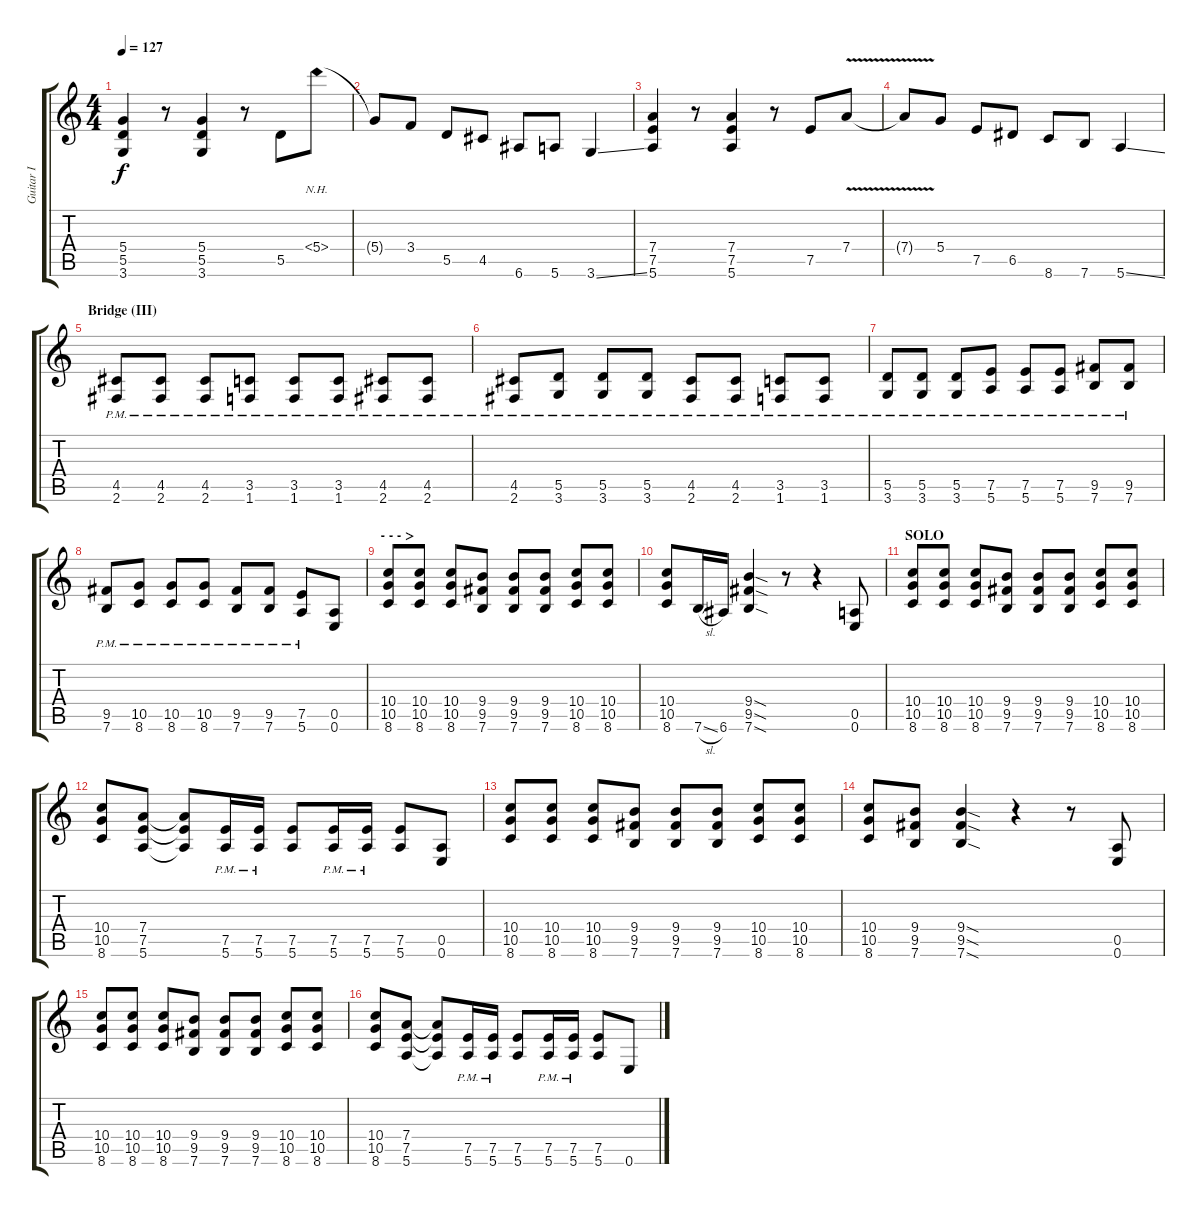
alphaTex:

\track ("Guitar I" "Guitar I") {instrument distortionguitar}
\staff {score tabs}
\tuning (E4 B3 G3 D3 A2 E2) {hide}
\ts (4 4)
\tempo 127
\clef g2
\ks c
(5.4 5.5 3.6).4{dy f} r.8 (5.4 5.5 3.6).4 r.8 5.5.8 5.4{nh}.8 |
5.4{t}.8 3.4.8 5.5.8 4.5.8 6.6.8 5.6.8 3.6{ss}.4 |
(7.4 7.5 5.6).4 r.8 (7.4 7.5 5.6).4 r.8 7.5.8 7.4{v}.8 |
7.4{t}.8 5.4.8 7.5.8 6.5.8 8.6.8 7.6.8 5.6{ss}.4 |
\section ("" "Bridge (III)")
(4.5{pm} 2.6{pm}).8 (4.5{pm} 2.6{pm}).8 (4.5{pm} 2.6{pm}).8 (3.5{pm} 1.6{pm}).8 (3.5{pm} 1.6{pm}).8 (3.5{pm} 1.6{pm}).8 (4.5{pm} 2.6{pm}).8 (4.5{pm} 2.6{pm}).8 |
(4.5{pm} 2.6{pm}).8 (5.5{pm} 3.6{pm}).8 (5.5{pm} 3.6{pm}).8 (5.5{pm} 3.6{pm}).8 (4.5{pm} 2.6{pm}).8 (4.5{pm} 2.6{pm}).8 (3.5{pm} 1.6{pm}).8 (3.5{pm} 1.6{pm}).8 |
(5.5{pm} 3.6{pm}).8 (5.5{pm} 3.6{pm}).8 (5.5{pm} 3.6{pm}).8 (7.5{pm} 5.6{pm}).8 (7.5{pm} 5.6{pm}).8 (7.5{pm} 5.6{pm}).8 (9.5{pm} 7.6{pm}).8 (9.5{pm} 7.6{pm}).8 |
(9.5{pm} 7.6{pm}).8 (10.5{pm} 8.6{pm}).8 (10.5{pm} 8.6{pm}).8 (10.5{pm} 8.6{pm}).8 (9.5{pm} 7.6{pm}).8 (9.5{pm} 7.6{pm}).8 (7.5{pm} 5.6{pm}).8 (0.5 0.6).8 |
\section ("" "- - - >")
(10.4 10.5 8.6).8 (10.4 10.5 8.6).8 (10.4 10.5 8.6).8 (9.4 9.5 7.6).8 (9.4 9.5 7.6).8 (9.4 9.5 7.6).8 (10.4 10.5 8.6).8 (10.4 10.5 8.6).8 |
(10.4 10.5 8.6).8 7.6{sl}.16 6.6.16 (9.4{sod} 9.5{sod} 7.6{sod}).4 r.8 r.4 (0.5 0.6).8 |
\section ("" "SOLO")
(10.4 10.5 8.6).8 (10.4 10.5 8.6).8 (10.4 10.5 8.6).8 (9.4 9.5 7.6).8 (9.4 9.5 7.6).8 (9.4 9.5 7.6).8 (10.4 10.5 8.6).8 (10.4 10.5 8.6).8 |
(10.4 10.5 8.6).8 (7.4 7.5 5.6).8 (7.4{t} 7.5{t} 5.6{t}).8 (7.5{pm} 5.6{pm}).16 (7.5{pm} 5.6{pm}).16 (7.5 5.6).8 (7.5{pm} 5.6{pm}).16 (7.5{pm} 5.6{pm}).16 (7.5 5.6).8 (0.5 0.6).8 |
(10.4 10.5 8.6).8 (10.4 10.5 8.6).8 (10.4 10.5 8.6).8 (9.4 9.5 7.6).8 (9.4 9.5 7.6).8 (9.4 9.5 7.6).8 (10.4 10.5 8.6).8 (10.4 10.5 8.6).8 |
(10.4 10.5 8.6).8 (9.4 9.5 7.6).8 (9.4{sod} 9.5{sod} 7.6{sod}).4 r.4 r.8 (0.5 0.6).8 |
(10.4 10.5 8.6).8 (10.4 10.5 8.6).8 (10.4 10.5 8.6).8 (9.4 9.5 7.6).8 (9.4 9.5 7.6).8 (9.4 9.5 7.6).8 (10.4 10.5 8.6).8 (10.4 10.5 8.6).8 |
(10.4 10.5 8.6).8 (7.4 7.5 5.6).8 (7.4{t} 7.5{t} 5.6{t}).8 (7.5{pm} 5.6{pm}).16 (7.5{pm} 5.6{pm}).16 (7.5 5.6).8 (7.5{pm} 5.6{pm}).16 (7.5{pm} 5.6{pm}).16 (7.5 5.6).8 0.6.8
